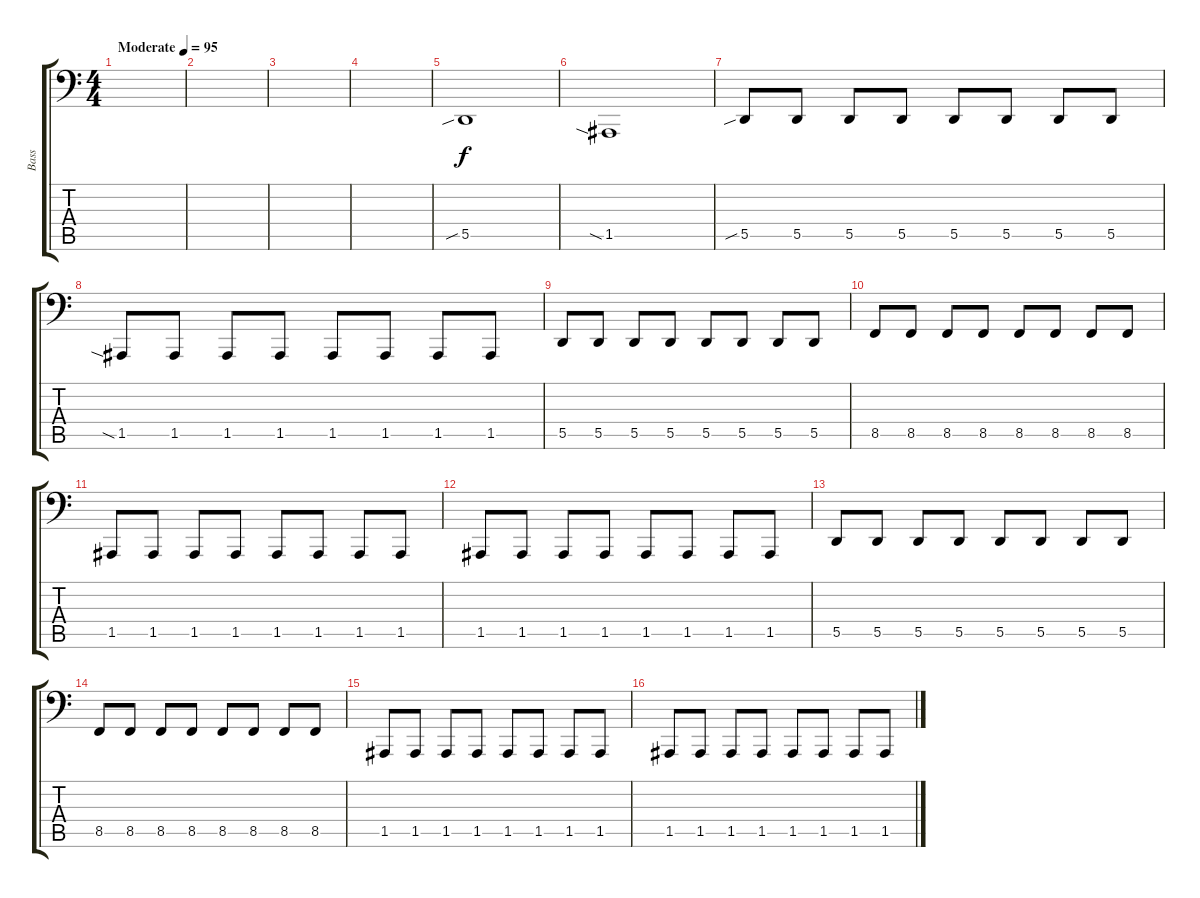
\track ("Bass" "Bass") {instrument electricbassfinger}
\staff {score tabs}
\tuning (E2 B1 G1 D1 A0 E0) {hide}
\ts (4 4)
\tempo (95 "Moderate")
\clef f4
\ks c
|
|
|
|
5.5{sib}.1 |
1.5{sia}.1 |
5.5{sib}.8 5.5.8 5.5.8 5.5.8 5.5.8 5.5.8 5.5.8 5.5.8 |
1.5{sia}.8 1.5.8 1.5.8 1.5.8 1.5.8 1.5.8 1.5.8 1.5.8 |
5.5.8 5.5.8 5.5.8 5.5.8 5.5.8 5.5.8 5.5.8 5.5.8 |
8.5.8 8.5.8 8.5.8 8.5.8 8.5.8 8.5.8 8.5.8 8.5.8 |
1.5.8 1.5.8 1.5.8 1.5.8 1.5.8 1.5.8 1.5.8 1.5.8 |
1.5.8 1.5.8 1.5.8 1.5.8 1.5.8 1.5.8 1.5.8 1.5.8 |
5.5.8 5.5.8 5.5.8 5.5.8 5.5.8 5.5.8 5.5.8 5.5.8 |
8.5.8 8.5.8 8.5.8 8.5.8 8.5.8 8.5.8 8.5.8 8.5.8 |
1.5.8 1.5.8 1.5.8 1.5.8 1.5.8 1.5.8 1.5.8 1.5.8 |
1.5.8 1.5.8 1.5.8 1.5.8 1.5.8 1.5.8 1.5.8 1.5.8
